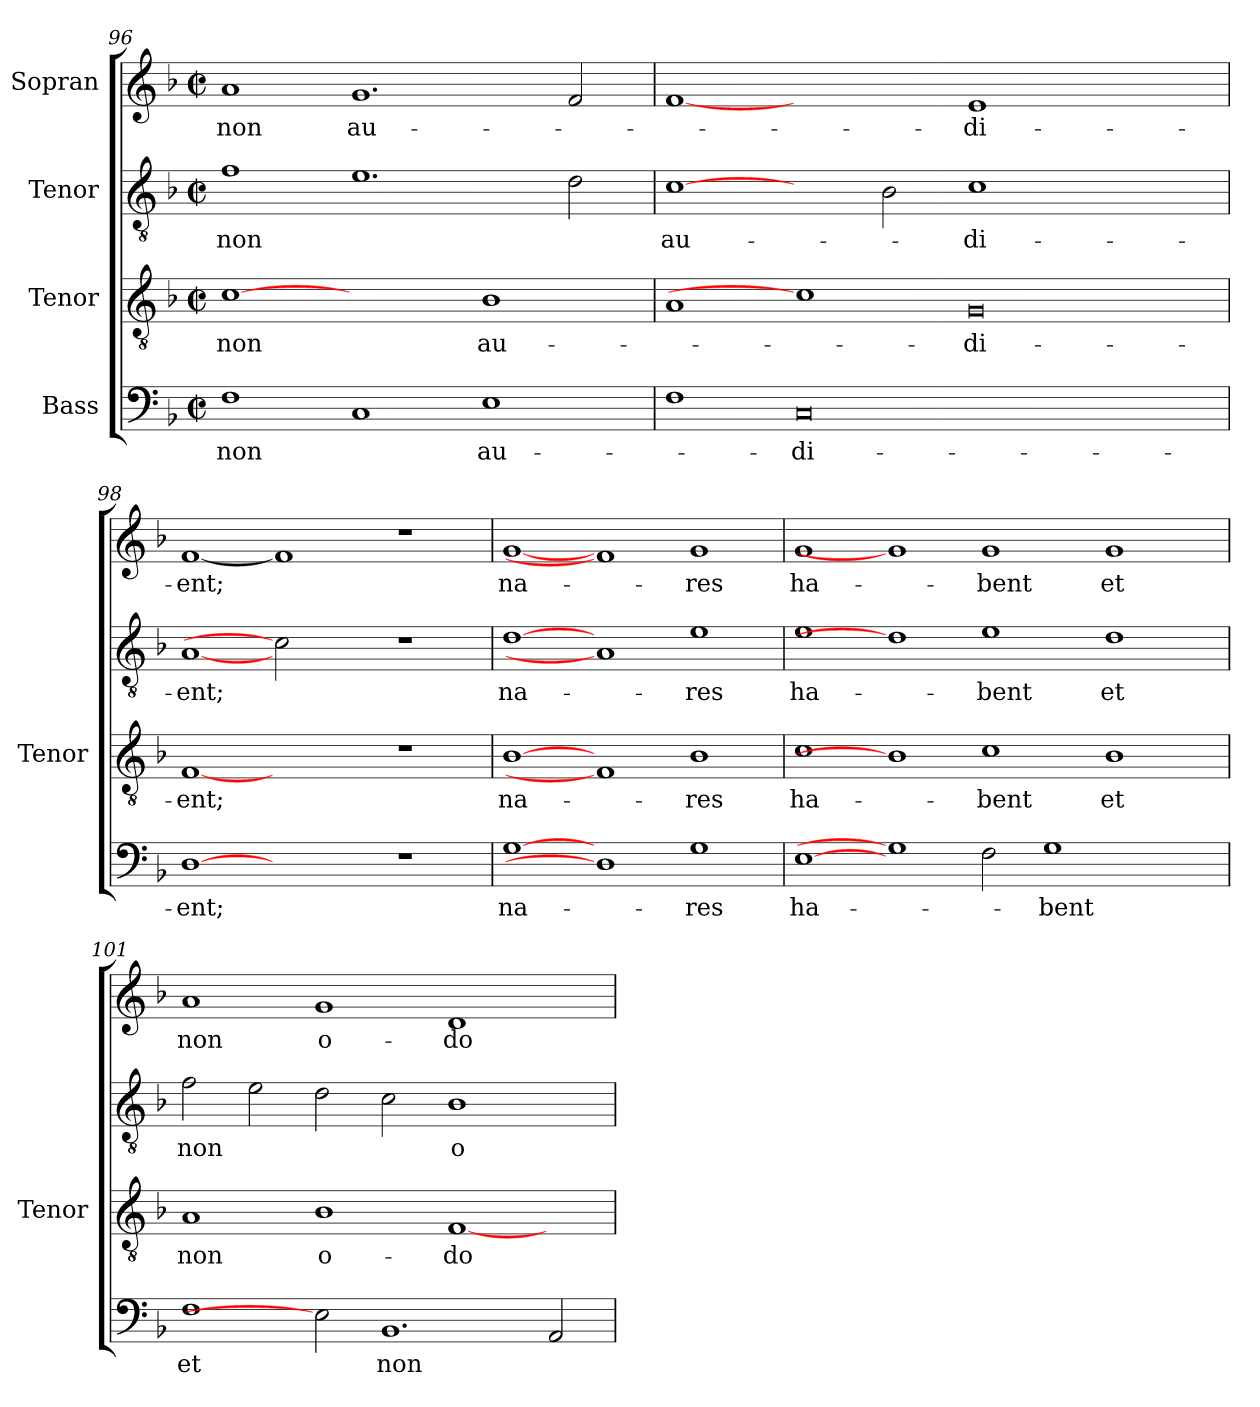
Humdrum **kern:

**kern	**text	**kern	**text	**kern	**text	**kern	**text
*part4	*part4	*part3	*part3	*part2	*part2	*part1	*part1
*staff4	*staff4	*staff3	*staff3	*staff2	*staff2	*staff1	*staff1
*I"Bass	*	*I"Tenor	*	*I"Tenor	*	*I"Sopran	*
*	*	*I'Tenor	*	*	*	*	*
*clefF4	*	*clefGv2	*	*clefGv2	*	*clefG2	*
*	*	*ITrd7c12	*	*ITrd7c12	*	*	*
*k[b-]	*	*k[b-]	*	*k[b-]	*	*k[b-]	*
*F:	*	*F:	*	*F:	*	*F:	*
*M2/2	*	*M2/2	*	*M2/2	*	*M2/2	*
*met(c|)	*	*met(c|)	*	*met(c|)	*	*met(c|)	*
=96	=96	=96	=96	=96	=96	=96	=96
!	!LO:LY:b:color=#000000	!	!	!	!	!	!
!	!	!	!LO:LY:b:color=#000000	!	!	!	!
!	!	!	!	!	!LO:LY:b:color=#000000	!	!
!	!	!	!	!	!	!	!LO:LY:b:color=#000000
1Fi	non	[1Ci	non	1Fi	non	1ai	non
!	!	!	!	!	!	!	!LO:LY:b:color=#000000
1Ci	.	1ryy	.	1.Ei	.	1.gi	au-
!	!LO:LY:b:color=#000000	!	!	!	!	!	!
!	!	!	!LO:LY:b:color=#000000	!	!	!	!
1Ei	au-	1BB-i	au-	.	.	.	.
.	.	.	.	2Di\	.	2fi/	.
=97	=97	=97	=97	=97	=97	=97	=97
!	!	!	!	!	!LO:LY:b:color=#000000	!	!
1Fi	.	1AAi	.	[1Ci	au-	[1fi	.
!	!LO:LY:b:color=#000000	!	!	!	!	!	!
0Ci	-di-	1Ci]	.	2ryy	.	1ryy	.
.	.	.	.	2BB-i\	.	.	.
!	!	!	!LO:LY:b:color=#000000	!	!	!	!
!	!	!	!	!	!LO:LY:b:color=#000000	!	!
!	!	!	!	!	!	!	!LO:LY:b:color=#000000
.	.	0GGi	-di-	1Ci	-di-	1ei	-di-
1ryy	.	.	.	1ryy	.	1ryy	.
=98	=98	=98	=98	=98	=98	=98	=98
!	!LO:LY:b:color=#000000	!	!	!	!	!	!
!	!	!	!LO:LY:b:color=#000000	!	!	!	!
!	!	!	!	!	!LO:LY:b:color=#000000	!	!
!	!	!	!	!	!	!	!LO:LY:b:color=#000000
[1Di	-ent;	[1FFi	-ent;	[1AAi	-ent;	[1fi	-ent;
1ryy	.	1ryy	.	2Ci]	.	1fi]	.
.	.	.	.	2ryy	.	.	.
1r	.	1r	.	1r	.	1r	.
=99	=99	=99	=99	=99	=99	=99	=99
!	!LO:LY:b:color=#000000	!	!	!	!	!	!
!	!	!	!LO:LY:b:color=#000000	!	!	!	!
!	!	!	!	!	!LO:LY:b:color=#000000	!	!
!	!	!	!	!	!	!	!LO:LY:b:color=#000000
[1Gi	na-	[1BB-i	na-	[1Di	na-	[1gi	na-
1Di]	.	1FFi]	.	1AAi]	.	1fi]	.
!	!LO:LY:b:color=#000000	!	!	!	!	!	!
!	!	!	!LO:LY:b:color=#000000	!	!	!	!
!	!	!	!	!	!LO:LY:b:color=#000000	!	!
!	!	!	!	!	!	!	!LO:LY:b:color=#000000
1Gi	-res	1BB-i	-res	1Ei	-res	1gi	-res
!!LO:LB:g=z
=100	=100	=100	=100	=100	=100	=100	=100
!	!LO:LY:b:color=#000000	!	!	!	!	!	!
!	!	!	!LO:LY:b:color=#000000	!	!	!	!
!	!	!	!	!	!LO:LY:b:color=#000000	!	!
!	!	!	!	!	!	!	!LO:LY:b:color=#000000
[1Ei	ha-	1Ci	ha-	1Ei	ha-	1gi	ha-
1Gi]	.	1BB-i]	.	1Di]	.	1gi]	.
!	!	!	!LO:LY:b:color=#000000	!	!	!	!
!	!	!	!	!	!LO:LY:b:color=#000000	!	!
!	!	!	!	!	!	!	!LO:LY:b:color=#000000
2Fi\	.	1Ci	-bent	1Ei	-bent	1gi	-bent
!	!LO:LY:b:color=#000000	!	!	!	!	!	!
1Gi	-bent	.	.	.	.	.	.
!	!	!	!LO:LY:b:color=#000000	!	!	!	!
!	!	!	!	!	!LO:LY:b:color=#000000	!	!
!	!	!	!	!	!	!	!LO:LY:b:color=#000000
.	.	1BB-i	et	1Di	et	1gi	et
2ryy	.	.	.	.	.	.	.
=101	=101	=101	=101	=101	=101	=101	=101
!	!LO:LY:b:color=#000000	!	!	!	!	!	!
!	!	!	!LO:LY:b:color=#000000	!	!	!	!
!	!	!	!	!	!LO:LY:b:color=#000000	!	!
!	!	!	!	!	!	!	!LO:LY:b:color=#000000
1Fi	et	1AAi	non	2Fi\	non	1ai	non
.	.	.	.	2Ei\	.	.	.
!	!	!	!LO:LY:b:color=#000000	!	!	!	!
!	!	!	!	!	!	!	!LO:LY:b:color=#000000
2Ei]	.	1BB-i	o-	2Di\	.	1gi	o-
!	!LO:LY:b:color=#000000	!	!	!	!	!	!
1.BB-i	non	.	.	2Ci\	.	.	.
!	!	!	!LO:LY:b:color=#000000	!	!	!	!
!	!	!	!	!	!LO:LY:b:color=#000000	!	!
!	!	!	!	!	!	!	!LO:LY:b:color=#000000
.	.	[<1FFi	-do-	1BB-i	o-	1di	-do-
2AAi/	.	2ryy	.	2ryy	.	2ryy	.
=	=	=	=	=	=	=	=
*-	*-	*-	*-	*-	*-	*-	*-
